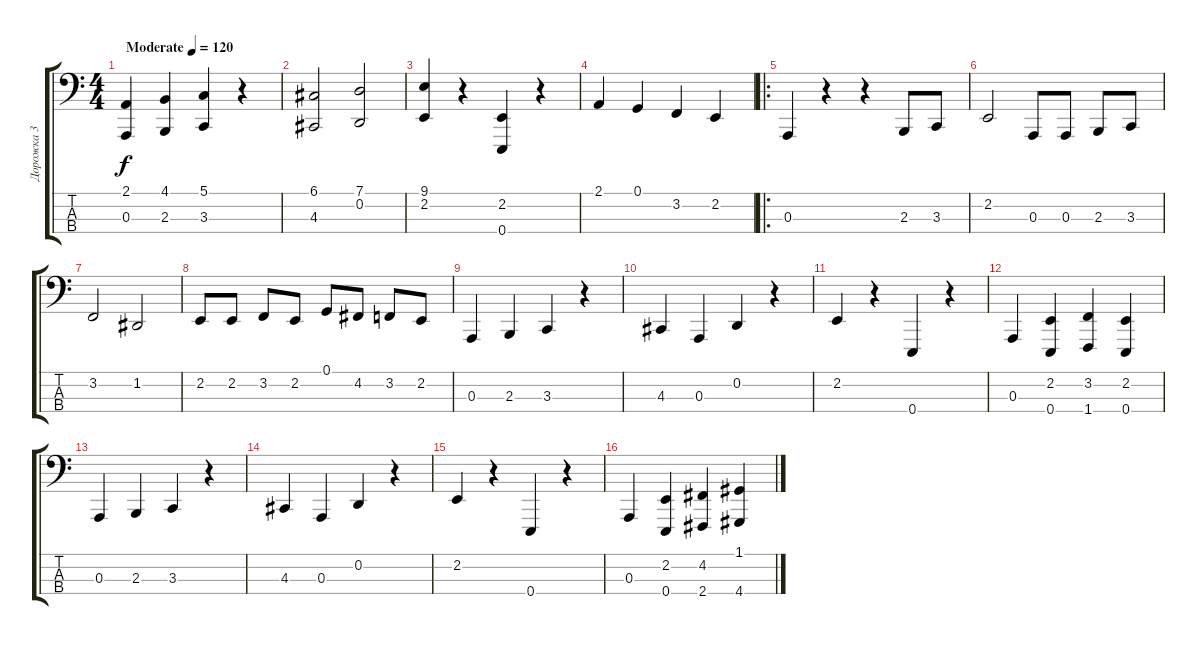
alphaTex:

\track ("Дорожка 3" "Дорожка 3") {instrument acousticgrandpiano}
\staff {score tabs}
\tuning (G2 D2 A1 E1) {hide}
\ts (4 4)
\tempo (120 "Moderate")
\clef f4
\ks c
(2.1 0.3).4{dy f instrument acousticgrandpiano} (4.1 2.3).4 (5.1 3.3).4 r.4 |
(6.1 4.3).2 (7.1 0.2).2 |
(9.1 2.2).4 r.4 (2.2 0.4).4 r.4 |
2.1.4 0.1.4 3.2.4 2.2.4 |
\ro
0.3.4 r.4 r.4 2.3.8 3.3.8 |
2.2.2 0.3.8 0.3.8 2.3.8 3.3.8 |
3.2.2 1.2.2 |
2.2.8 2.2.8 3.2.8 2.2.8 0.1.8 4.2.8 3.2.8 2.2.8 |
0.3.4 2.3.4 3.3.4 r.4 |
4.3.4 0.3.4 0.2.4 r.4 |
2.2.4 r.4 0.4.4 r.4 |
0.3.4 (2.2 0.4).4 (3.2 1.4).4 (2.2 0.4).4 |
0.3.4 2.3.4 3.3.4 r.4 |
4.3.4 0.3.4 0.2.4 r.4 |
2.2.4 r.4 0.4.4 r.4 |
0.3.4 (2.2 0.4).4 (4.2 2.4).4 (1.1 4.4).4
